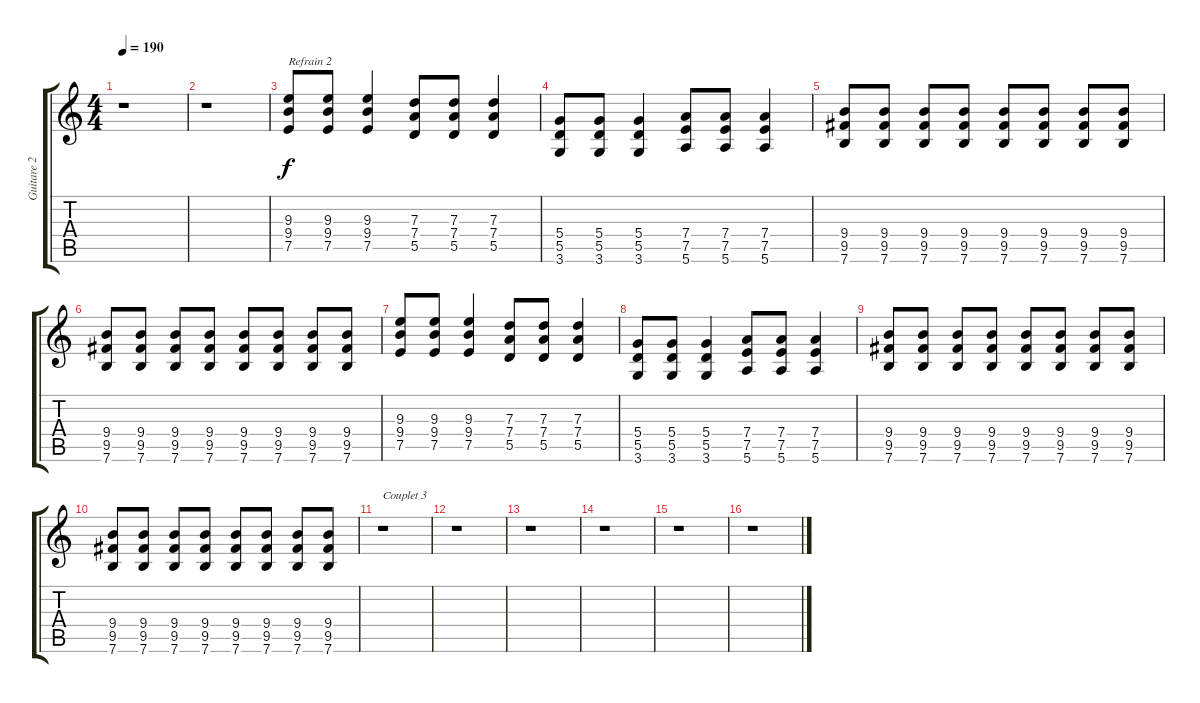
\track ("Guitare 2" "Guitare 2") {instrument distortionguitar}
\staff {score tabs}
\tuning (E4 B3 G3 D3 A2 E2) {hide}
\ts (4 4)
\tempo 190
\clef g2
\ks c
r.1{dy f} |
r.1 |
(9.3 9.4 7.5).8{txt "Refrain 2"} (9.3 9.4 7.5).8 (9.3 9.4 7.5).4 (7.3 7.4 5.5).8 (7.3 7.4 5.5).8 (7.3 7.4 5.5).4 |
(5.4 5.5 3.6).8 (5.4 5.5 3.6).8 (5.4 5.5 3.6).4 (7.4 7.5 5.6).8 (7.4 7.5 5.6).8 (7.4 7.5 5.6).4 |
(9.4 9.5 7.6).8 (9.4 9.5 7.6).8 (9.4 9.5 7.6).8 (9.4 9.5 7.6).8 (9.4 9.5 7.6).8 (9.4 9.5 7.6).8 (9.4 9.5 7.6).8 (9.4 9.5 7.6).8 |
(9.4 9.5 7.6).8 (9.4 9.5 7.6).8 (9.4 9.5 7.6).8 (9.4 9.5 7.6).8 (9.4 9.5 7.6).8 (9.4 9.5 7.6).8 (9.4 9.5 7.6).8 (9.4 9.5 7.6).8 |
(9.3 9.4 7.5).8 (9.3 9.4 7.5).8 (9.3 9.4 7.5).4 (7.3 7.4 5.5).8 (7.3 7.4 5.5).8 (7.3 7.4 5.5).4 |
(5.4 5.5 3.6).8 (5.4 5.5 3.6).8 (5.4 5.5 3.6).4 (7.4 7.5 5.6).8 (7.4 7.5 5.6).8 (7.4 7.5 5.6).4 |
(9.4 9.5 7.6).8 (9.4 9.5 7.6).8 (9.4 9.5 7.6).8 (9.4 9.5 7.6).8 (9.4 9.5 7.6).8 (9.4 9.5 7.6).8 (9.4 9.5 7.6).8 (9.4 9.5 7.6).8 |
(9.4 9.5 7.6).8 (9.4 9.5 7.6).8 (9.4 9.5 7.6).8 (9.4 9.5 7.6).8 (9.4 9.5 7.6).8 (9.4 9.5 7.6).8 (9.4 9.5 7.6).8 (9.4 9.5 7.6).8 |
r.1{txt "Couplet 3"} |
r.1 |
r.1 |
r.1 |
r.1 |
r.1
